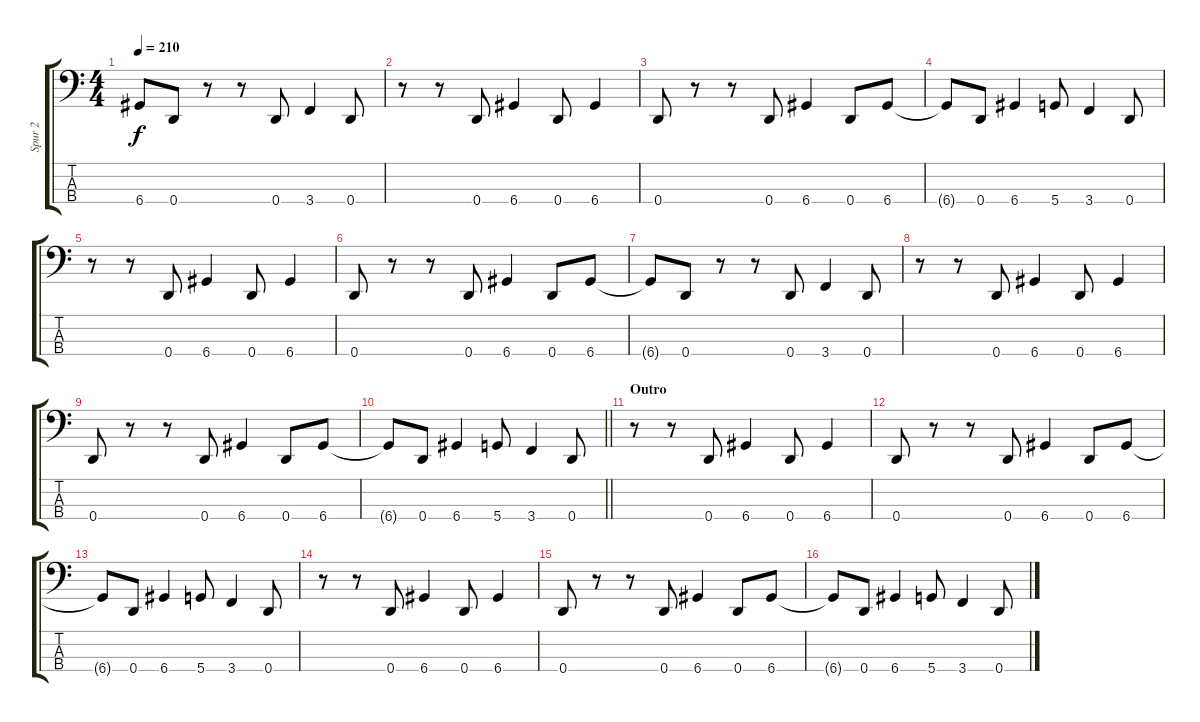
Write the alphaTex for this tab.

\track ("Spur 2" "Spur 2") {instrument electricbassfinger}
\staff {score tabs}
\tuning (G2 D2 A1 D1) {hide}
\ts (4 4)
\tempo 210
\clef f4
\ks c
6.4{t}.8{dy f} 0.4.8 r.8 r.8 0.4.8 3.4.4 0.4.8 |
r.8 r.8 0.4.8 6.4.4 0.4.8 6.4.4 |
0.4.8 r.8 r.8 0.4.8 6.4.4 0.4.8 6.4.8 |
6.4{t}.8 0.4.8 6.4.4 5.4.8 3.4.4 0.4.8 |
r.8 r.8 0.4.8 6.4.4 0.4.8 6.4.4 |
0.4.8 r.8 r.8 0.4.8 6.4.4 0.4.8 6.4.8 |
6.4{t}.8 0.4.8 r.8 r.8 0.4.8 3.4.4 0.4.8 |
r.8 r.8 0.4.8 6.4.4 0.4.8 6.4.4 |
0.4.8 r.8 r.8 0.4.8 6.4.4 0.4.8 6.4.8 |
\barLineRight lightlight
6.4{t}.8 0.4.8 6.4.4 5.4.8 3.4.4 0.4.8 |
\section ("" "Outro")
r.8 r.8 0.4.8 6.4.4 0.4.8 6.4.4 |
0.4.8 r.8 r.8 0.4.8 6.4.4 0.4.8 6.4.8 |
6.4{t}.8 0.4.8 6.4.4 5.4.8 3.4.4 0.4.8 |
r.8 r.8 0.4.8 6.4.4 0.4.8 6.4.4 |
0.4.8 r.8 r.8 0.4.8 6.4.4 0.4.8 6.4.8 |
6.4{t}.8 0.4.8 6.4.4 5.4.8 3.4.4 0.4.8
